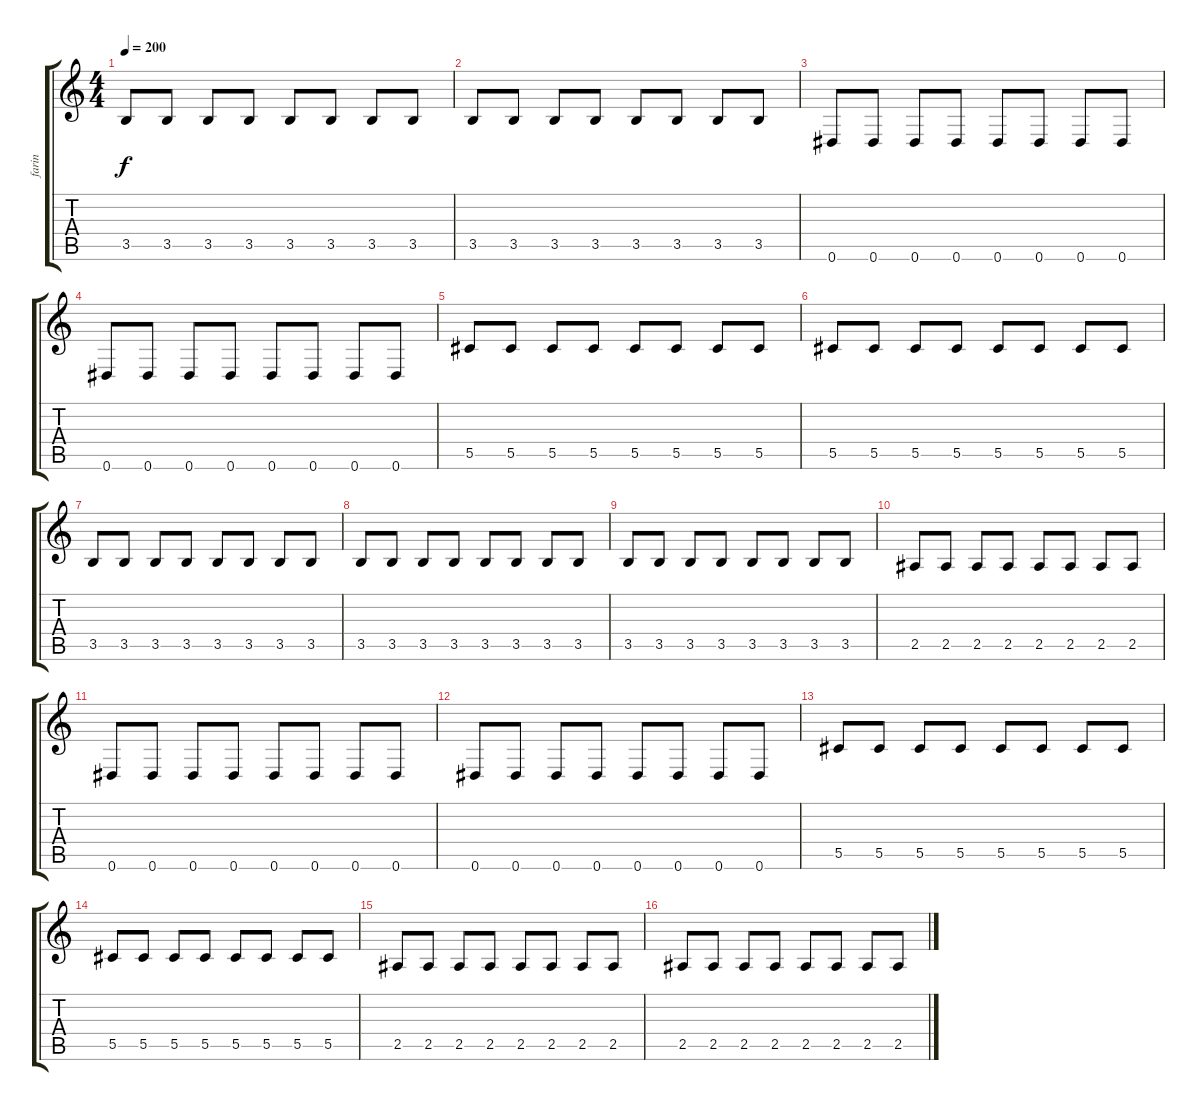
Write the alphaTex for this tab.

\track ("farin" "farin") {instrument distortionguitar}
\staff {score tabs}
\tuning (Eb4 Bb3 Gb3 Db3 Ab2 Eb2) {hide}
\ts (4 4)
\tempo 200
\clef g2
\ks c
3.5.8{dy f} 3.5.8 3.5.8 3.5.8 3.5.8 3.5.8 3.5.8 3.5.8 |
3.5.8 3.5.8 3.5.8 3.5.8 3.5.8 3.5.8 3.5.8 3.5.8 |
0.6.8 0.6.8 0.6.8 0.6.8 0.6.8 0.6.8 0.6.8 0.6.8 |
0.6.8 0.6.8 0.6.8 0.6.8 0.6.8 0.6.8 0.6.8 0.6.8 |
5.5.8 5.5.8 5.5.8 5.5.8 5.5.8 5.5.8 5.5.8 5.5.8 |
5.5.8 5.5.8 5.5.8 5.5.8 5.5.8 5.5.8 5.5.8 5.5.8 |
3.5.8 3.5.8 3.5.8 3.5.8 3.5.8 3.5.8 3.5.8 3.5.8 |
3.5.8 3.5.8 3.5.8 3.5.8 3.5.8 3.5.8 3.5.8 3.5.8 |
3.5.8 3.5.8 3.5.8 3.5.8 3.5.8 3.5.8 3.5.8 3.5.8 |
2.5.8 2.5.8 2.5.8 2.5.8 2.5.8 2.5.8 2.5.8 2.5.8 |
0.6.8 0.6.8 0.6.8 0.6.8 0.6.8 0.6.8 0.6.8 0.6.8 |
0.6.8 0.6.8 0.6.8 0.6.8 0.6.8 0.6.8 0.6.8 0.6.8 |
5.5.8 5.5.8 5.5.8 5.5.8 5.5.8 5.5.8 5.5.8 5.5.8 |
5.5.8 5.5.8 5.5.8 5.5.8 5.5.8 5.5.8 5.5.8 5.5.8 |
2.5.8 2.5.8 2.5.8 2.5.8 2.5.8 2.5.8 2.5.8 2.5.8 |
2.5.8 2.5.8 2.5.8 2.5.8 2.5.8 2.5.8 2.5.8 2.5.8
